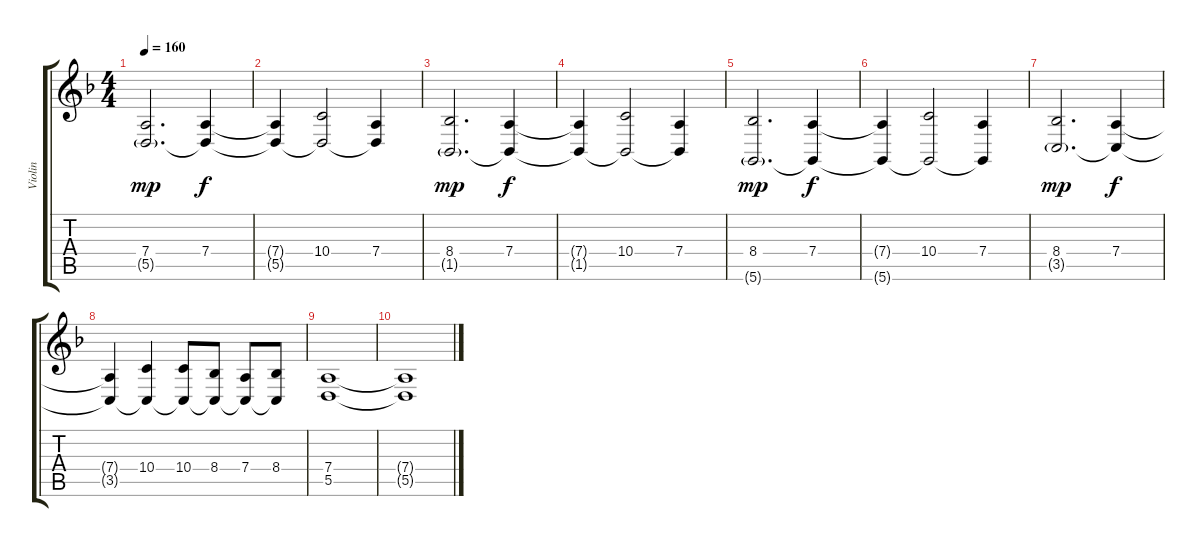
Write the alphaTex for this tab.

\track ("Violin" "Violin") {instrument violin}
\staff {score tabs}
\tuning (E4 B3 G3 D3 A2 D2) {hide}
\ts (4 4)
\tempo 160
\clef g2
\ks dminor
(7.4 5.5{g}).2{d dy mp} (7.4 5.5{t}).4{dy f} |
(7.4{t} 5.5{t}).4 (10.4 5.5{t}).2 (7.4 5.5{t}).4 |
(8.4 1.5{g}).2{d dy mp} (7.4 1.5{t}).4{dy f} |
(7.4{t} 1.5{t}).4 (10.4 1.5{t}).2 (7.4 1.5{t}).4 |
(8.4 5.6{g}).2{d dy mp} (7.4 5.6{t}).4{dy f} |
(7.4{t} 5.6{t}).4 (10.4 5.6{t}).2 (7.4 5.6{t}).4 |
(8.4 3.5{g}).2{d dy mp} (7.4 3.5{t}).4{dy f} |
(7.4{t} 3.5{t}).4 (10.4 3.5{t}).4 (10.4 3.5{t}).8 (8.4 3.5{t}).8 (7.4 3.5{t}).8 (8.4 3.5{t}).8 |
(7.4 5.5).1{volume 0} |
(7.4{t} 5.5{t}).1
